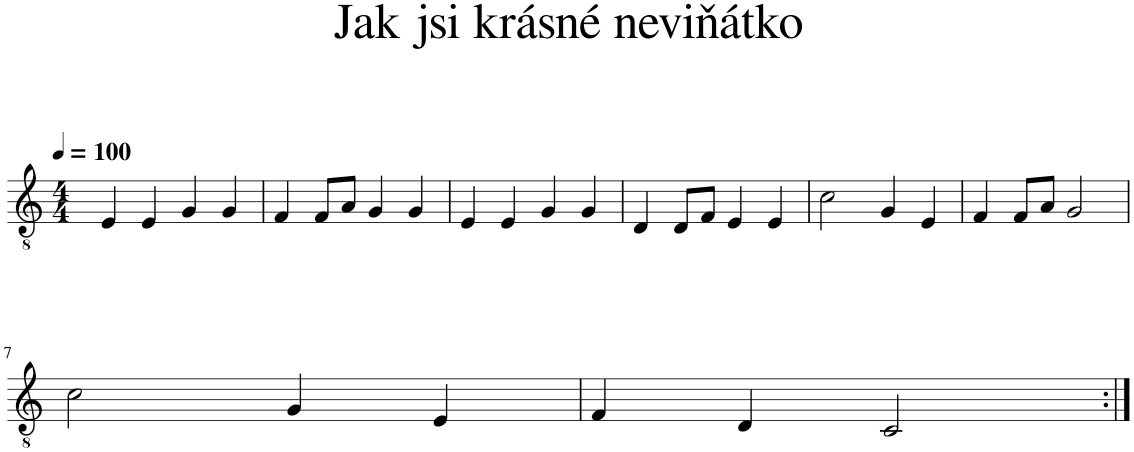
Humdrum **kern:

**kern
*part1
*staff1
*I"Elektrická kytara
*I'El. kyt.
*clefGv2
*k[]
*M4/4
*MM100
=1
4E/
4E/
4G/
4G/
=2
4F/
8F/L
8A/J
4G/
4G/
=3
4E/
4E/
4G/
4G/
=4
4D/
8D/L
8F/J
4E/
4E/
=5
2c\
4G/
4E/
=6
4F/
8F/L
8A/J
2G/
!!LO:LB:g=z
=7
2c\
4G/
4E/
=8
4F/
4D/
2C/
=:|!
*-
